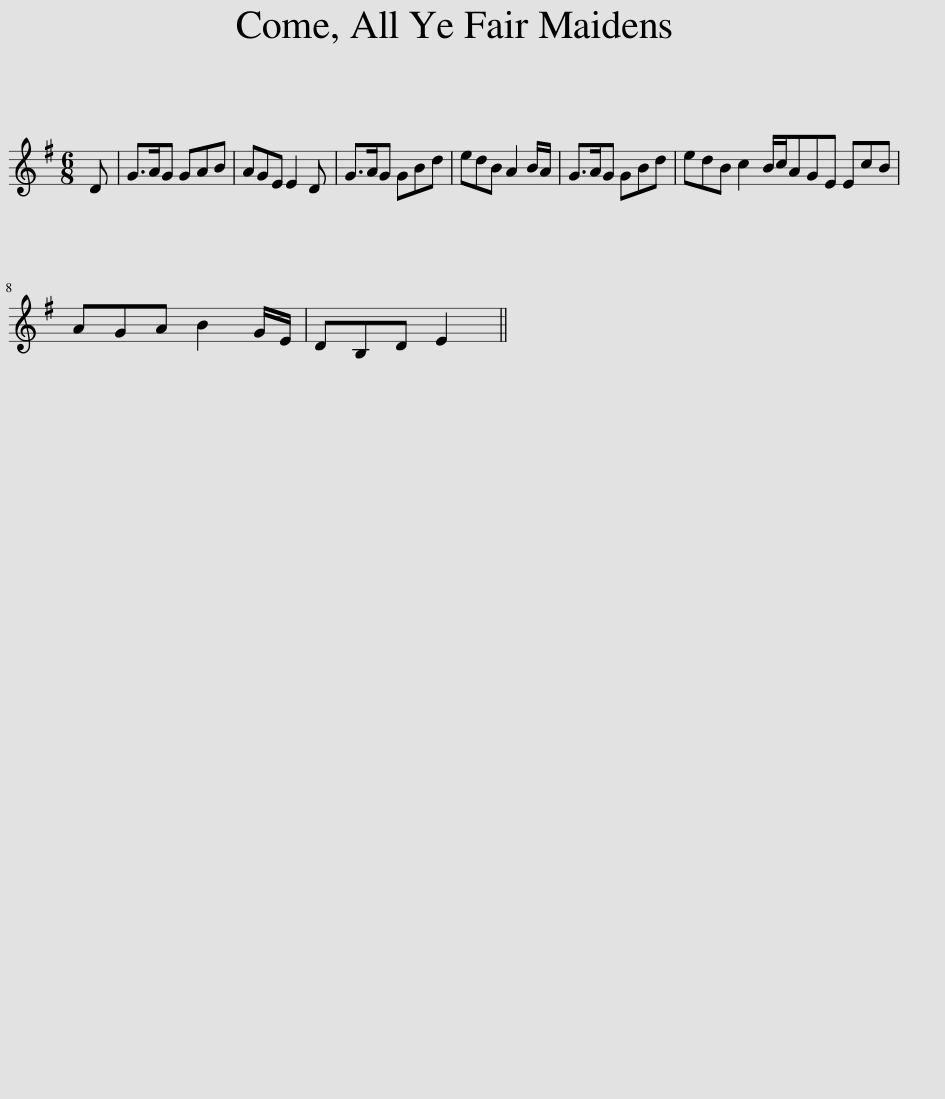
X:1
L:1/8
M:6/8
I:linebreak $
K:G
V:1 treble
V:1
 D | G>AG GAB | AGE E2 D | G>AG GBd | edB A2 B/A/ | %5
 G>AG GBd | edB c2 B/c/AGE EcB |$ AGA B2 G/E/ | DB,D E2 || %9
